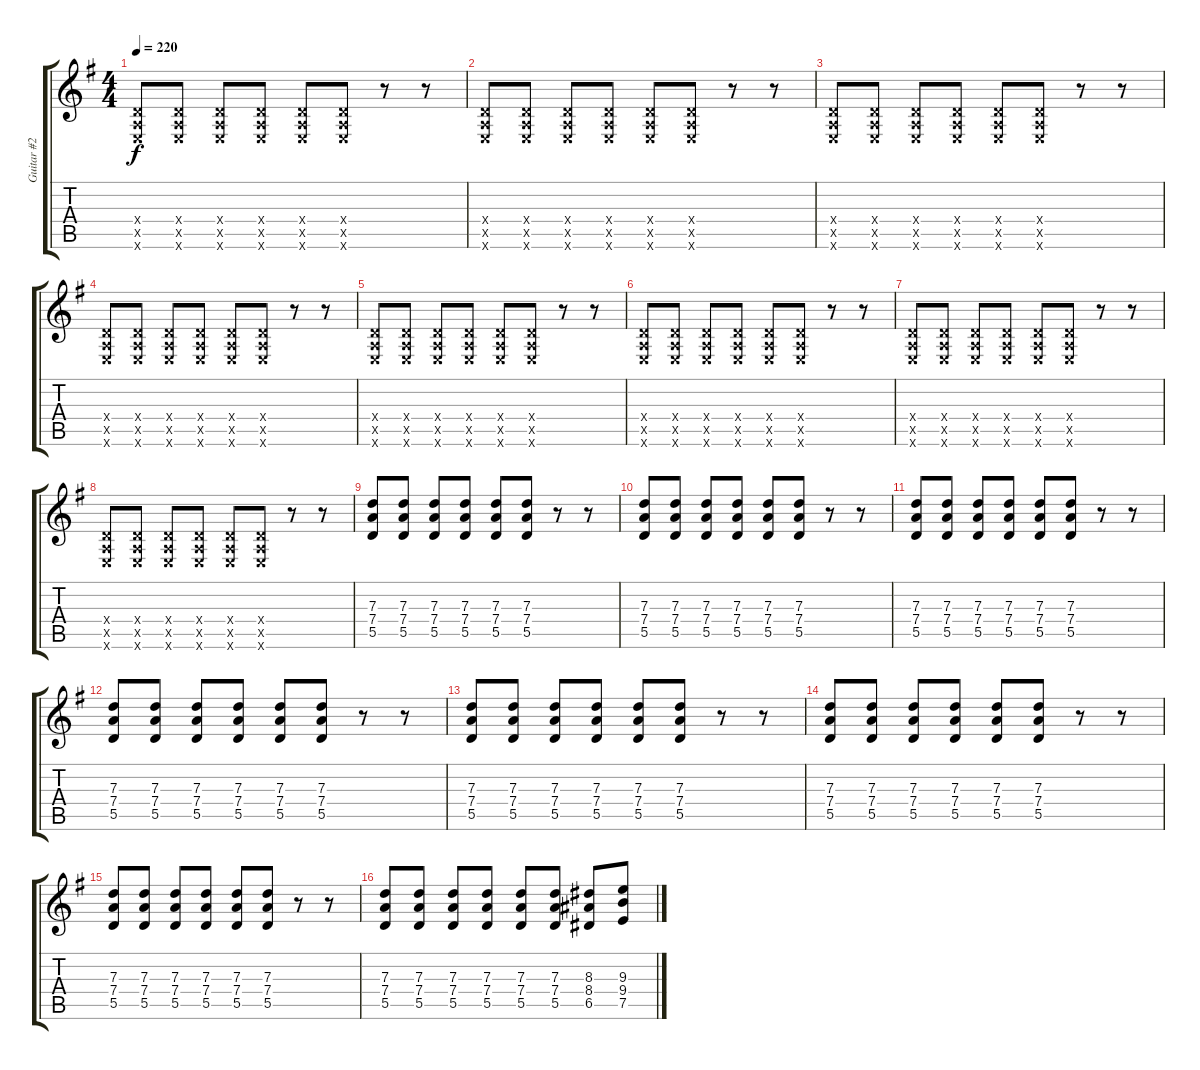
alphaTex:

\track ("Guitar #2" "Guitar #2") {solo instrument overdrivenguitar}
\staff {score tabs}
\tuning (E4 B3 G3 D3 A2 E2) {hide}
\ts (4 4)
\tempo 220
\clef g2
\ks eminor
(0.4{x} 0.5{x} 0.6{x}).8{dy f} (0.4{x} 0.5{x} 0.6{x}).8 (0.4{x} 0.5{x} 0.6{x}).8 (0.4{x} 0.5{x} 0.6{x}).8 (0.4{x} 0.5{x} 0.6{x}).8 (0.4{x} 0.5{x} 0.6{x}).8 r.8 r.8 |
(0.4{x} 0.5{x} 0.6{x}).8 (0.4{x} 0.5{x} 0.6{x}).8 (0.4{x} 0.5{x} 0.6{x}).8 (0.4{x} 0.5{x} 0.6{x}).8 (0.4{x} 0.5{x} 0.6{x}).8 (0.4{x} 0.5{x} 0.6{x}).8 r.8 r.8 |
(0.4{x} 0.5{x} 0.6{x}).8 (0.4{x} 0.5{x} 0.6{x}).8 (0.4{x} 0.5{x} 0.6{x}).8 (0.4{x} 0.5{x} 0.6{x}).8 (0.4{x} 0.5{x} 0.6{x}).8 (0.4{x} 0.5{x} 0.6{x}).8 r.8 r.8 |
(0.4{x} 0.5{x} 0.6{x}).8 (0.4{x} 0.5{x} 0.6{x}).8 (0.4{x} 0.5{x} 0.6{x}).8 (0.4{x} 0.5{x} 0.6{x}).8 (0.4{x} 0.5{x} 0.6{x}).8 (0.4{x} 0.5{x} 0.6{x}).8 r.8 r.8 |
(0.4{x} 0.5{x} 0.6{x}).8 (0.4{x} 0.5{x} 0.6{x}).8 (0.4{x} 0.5{x} 0.6{x}).8 (0.4{x} 0.5{x} 0.6{x}).8 (0.4{x} 0.5{x} 0.6{x}).8 (0.4{x} 0.5{x} 0.6{x}).8 r.8 r.8 |
(0.4{x} 0.5{x} 0.6{x}).8 (0.4{x} 0.5{x} 0.6{x}).8 (0.4{x} 0.5{x} 0.6{x}).8 (0.4{x} 0.5{x} 0.6{x}).8 (0.4{x} 0.5{x} 0.6{x}).8 (0.4{x} 0.5{x} 0.6{x}).8 r.8 r.8 |
(0.4{x} 0.5{x} 0.6{x}).8 (0.4{x} 0.5{x} 0.6{x}).8 (0.4{x} 0.5{x} 0.6{x}).8 (0.4{x} 0.5{x} 0.6{x}).8 (0.4{x} 0.5{x} 0.6{x}).8 (0.4{x} 0.5{x} 0.6{x}).8 r.8 r.8 |
(0.4{x} 0.5{x} 0.6{x}).8 (0.4{x} 0.5{x} 0.6{x}).8 (0.4{x} 0.5{x} 0.6{x}).8 (0.4{x} 0.5{x} 0.6{x}).8 (0.4{x} 0.5{x} 0.6{x}).8 (0.4{x} 0.5{x} 0.6{x}).8 r.8 r.8 |
(7.3 7.4 5.5).8 (7.3 7.4 5.5).8 (7.3 7.4 5.5).8 (7.3 7.4 5.5).8 (7.3 7.4 5.5).8 (7.3 7.4 5.5).8 r.8 r.8 |
(7.3 7.4 5.5).8 (7.3 7.4 5.5).8 (7.3 7.4 5.5).8 (7.3 7.4 5.5).8 (7.3 7.4 5.5).8 (7.3 7.4 5.5).8 r.8 r.8 |
(7.3 7.4 5.5).8 (7.3 7.4 5.5).8 (7.3 7.4 5.5).8 (7.3 7.4 5.5).8 (7.3 7.4 5.5).8 (7.3 7.4 5.5).8 r.8 r.8 |
(7.3 7.4 5.5).8 (7.3 7.4 5.5).8 (7.3 7.4 5.5).8 (7.3 7.4 5.5).8 (7.3 7.4 5.5).8 (7.3 7.4 5.5).8 r.8 r.8 |
(7.3 7.4 5.5).8 (7.3 7.4 5.5).8 (7.3 7.4 5.5).8 (7.3 7.4 5.5).8 (7.3 7.4 5.5).8 (7.3 7.4 5.5).8 r.8 r.8 |
(7.3 7.4 5.5).8 (7.3 7.4 5.5).8 (7.3 7.4 5.5).8 (7.3 7.4 5.5).8 (7.3 7.4 5.5).8 (7.3 7.4 5.5).8 r.8 r.8 |
(7.3 7.4 5.5).8 (7.3 7.4 5.5).8 (7.3 7.4 5.5).8 (7.3 7.4 5.5).8 (7.3 7.4 5.5).8 (7.3 7.4 5.5).8 r.8 r.8 |
(7.3 7.4 5.5).8 (7.3 7.4 5.5).8 (7.3 7.4 5.5).8 (7.3 7.4 5.5).8 (7.3 7.4 5.5).8 (7.3 7.4 5.5).8 (8.3 8.4 6.5).8 (9.3 9.4 7.5).8
